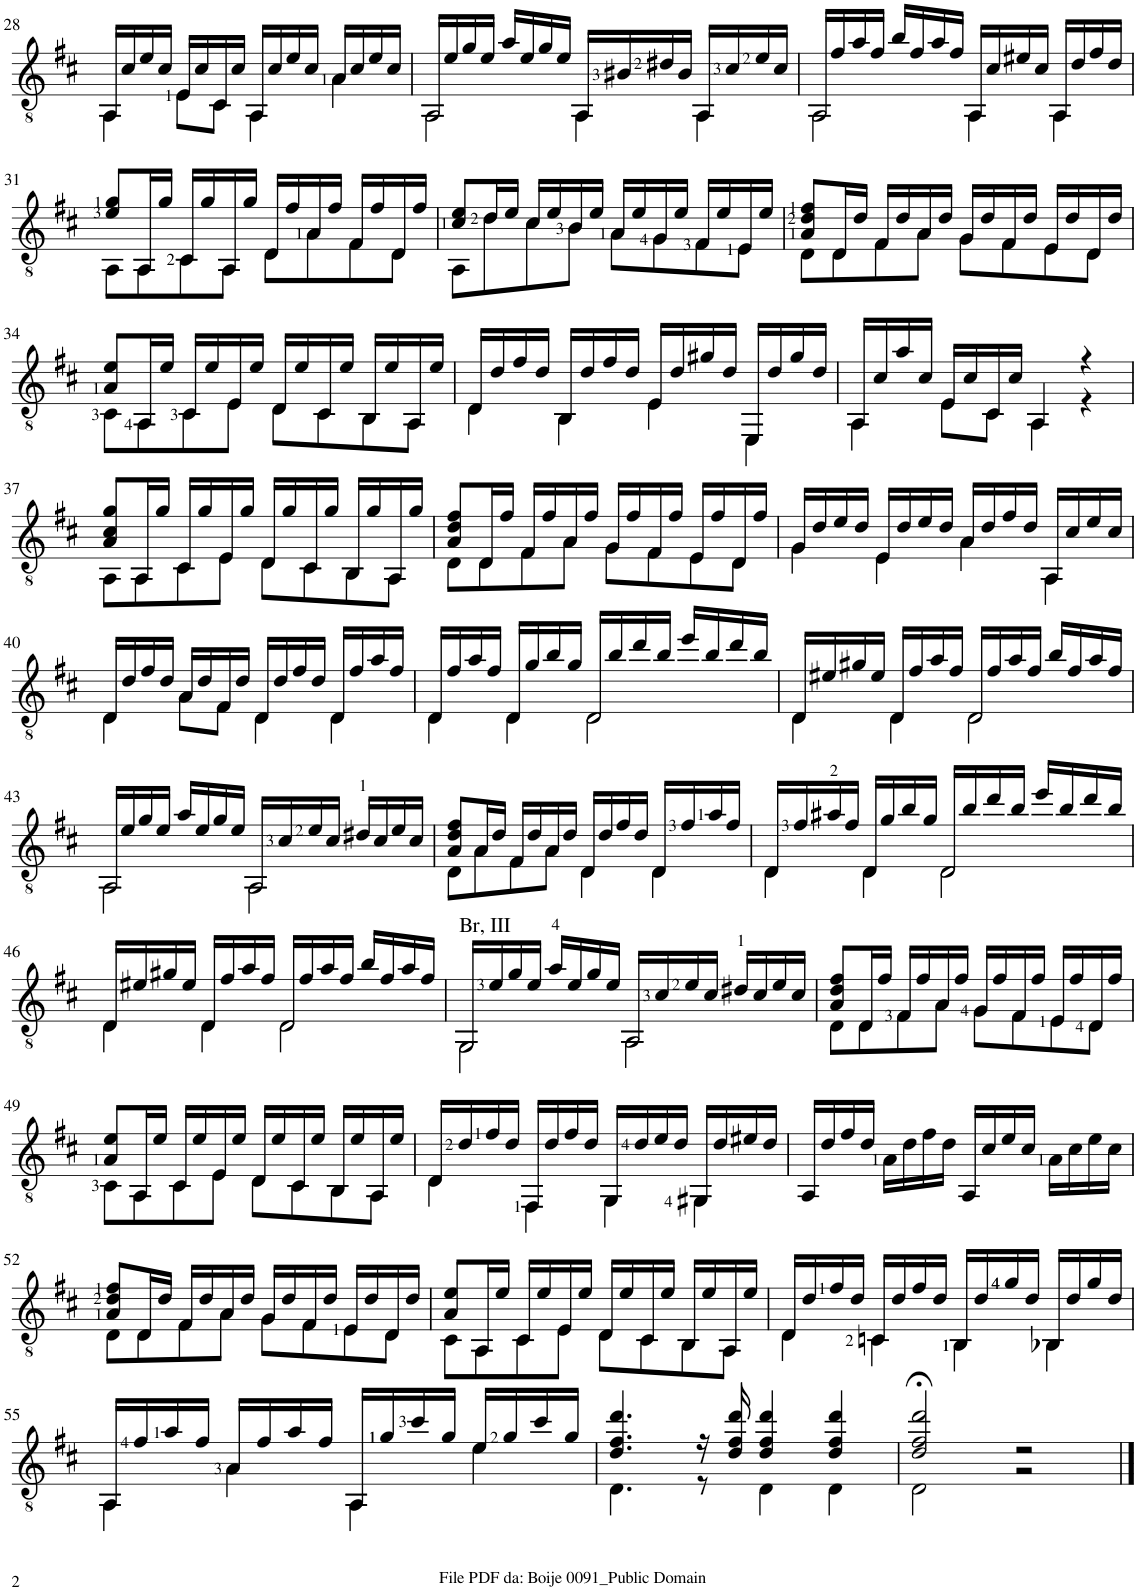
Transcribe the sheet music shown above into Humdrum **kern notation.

**kern
*part1
*staff1
*I"Guitar
*I'Guit.
!!LO:PB:g=z
*clefGv2
*k[f#c#]
*M4/4
*met(c)
=28
*^
16AA/LL	4AA\
16c#/	.
16e/	.
16c#/JJ	.
16E/LL	8E\L
16c#/	.
16C#/	8C#\J
16c#/JJ	.
16AA/LL	4AA\
16c#/	.
16e/	.
16c#/JJ	.
16A/LL	4A\
16c#/	.
16e/	.
16c#/JJ	.
=29	=29
!LO:N:head=open	!
16AA/LL	2AA\
16e/	.
16g/	.
16e/JJ	.
16a/LL	.
16e/	.
16g/	.
16e/JJ	.
16AA/LL	4AA\
16B#X/	.
16d#X/	.
16B#/JJ	.
16AA/LL	4AA\
16c#/	.
16e/	.
16c#/JJ	.
=30	=30
!LO:N:head=open	!
16AA/LL	2AA\
16f#/	.
16a/	.
16f#/JJ	.
16b/LL	.
16f#/	.
16a/	.
16f#/JJ	.
16AA/LL	4AA\
16c#/	.
16e#X/	.
16c#/JJ	.
16AA/LL	4AA\
16d/	.
16f#/	.
16d/JJ	.
!!LO:LB:g=z	!!
=31	=31
8e/ 8g/L	8AA\L
16AA/L	8AA\
16g/JJ	.
16C#/LL	8C#\
16g/	.
16AA/	8AA\J
16g/JJ	.
16D/LL	8D\L
16f#/	.
16A/	8A\
16f#/JJ	.
16F#/LL	8F#\
16f#/	.
16D/	8D\J
16f#/JJ	.
=32	=32
8c#/ 8e/L	8AA\L
16d/L	8d\
16e/JJ	.
16c#/LL	8c#\
16e/	.
16B/	8B\J
16e/JJ	.
16A/LL	8A\L
16e/	.
16G/	8G\
16e/JJ	.
16F#/LL	8F#\
16e/	.
16E/	8E\J
16e/JJ	.
=33	=33
8A/ 8d/ 8f#/L	8D\L
16D/L	8D\
16d/JJ	.
16F#/LL	8F#\
16d/	.
16A/	8A\J
16d/JJ	.
16G/LL	8G\L
16d/	.
16F#/	8F#\
16d/JJ	.
16E/LL	8E\
16d/	.
16D/	8D\J
16d/JJ	.
!!LO:LB:g=z	!!
=34	=34
8A/ 8e/L	8C#\L
16AA/L	8AA\
16e/JJ	.
16C#/LL	8C#\
16e/	.
16E/	8E\J
16e/JJ	.
16D/LL	8D\L
16e/	.
16C#/	8C#\
16e/JJ	.
16BB/LL	8BB\
16e/	.
16AA/	8AA\J
16e/JJ	.
=35	=35
16D/LL	4D\
16d/	.
16f#/	.
16d/JJ	.
16BB/LL	4BB\
16d/	.
16f#/	.
16d/JJ	.
16E/LL	4E\
16d/	.
16g#X/	.
16d/JJ	.
16EE/LL	4EE\
16d/	.
16g#/	.
16d/JJ	.
=36	=36
16AA/LL	4AA\
16c#/	.
16a/	.
16c#/JJ	.
16E/LL	8E\L
16c#/	.
16C#/	8C#\J
16c#/JJ	.
4AA/	4AA\
4r	4r
!!LO:LB:g=z	!!
=37	=37
8A/ 8c#/ 8g/L	8AA\L
16AA/L	8AA\
16g/JJ	.
16C#/LL	8C#\
16g/	.
16E/	8E\J
16g/JJ	.
16D/LL	8D\L
16g/	.
16C#/	8C#\
16g/JJ	.
16BB/LL	8BB\
16g/	.
16AA/	8AA\J
16g/JJ	.
=38	=38
8A/ 8d/ 8f#/L	8D\L
16D/L	8D\
16f#/JJ	.
16F#/LL	8F#\
16f#/	.
16A/	8A\J
16f#/JJ	.
16G/LL	8G\L
16f#/	.
16F#/	8F#\
16f#/JJ	.
16E/LL	8E\
16f#/	.
16D/	8D\J
16f#/JJ	.
=39	=39
16G/LL	4G\
16d/	.
16e/	.
16d/JJ	.
16E/LL	4E\
16d/	.
16e/	.
16d/JJ	.
16A/LL	4A\
16d/	.
16f#/	.
16d/JJ	.
16AA/LL	4AA\
16c#/	.
16e/	.
16c#/JJ	.
!!LO:LB:g=z	!!
=40	=40
16D/LL	4D\
16d/	.
16f#/	.
16d/JJ	.
16A/LL	8A\L
16d/	.
16F#/	8F#\J
16d/JJ	.
16D/LL	4D\
16d/	.
16f#/	.
16d/JJ	.
16D/LL	4D\
16f#/	.
16a/	.
16f#/JJ	.
=41	=41
16D/LL	4D\
16f#/	.
16a/	.
16f#/JJ	.
16D/LL	4D\
16g/	.
16b/	.
16g/JJ	.
!LO:N:head=open	!
16D/LL	2D\
16b/	.
16dd/	.
16b/JJ	.
16ee/LL	.
16b/	.
16dd/	.
16b/JJ	.
=42	=42
16D/LL	4D\
16e#X/	.
16g#X/	.
16e#/JJ	.
16D/LL	4D\
16f#/	.
16a/	.
16f#/JJ	.
!LO:N:head=open	!
16D/LL	2D\
16f#/	.
16a/	.
16f#/JJ	.
16b/LL	.
16f#/	.
16a/	.
16f#/JJ	.
!!LO:LB:g=z	!!
=43	=43
!LO:N:head=open	!
16AA/LL	2AA\
16e/	.
16g/	.
16e/JJ	.
16a/LL	.
16e/	.
16g/	.
16e/JJ	.
!LO:N:head=open	!
16AA/LL	2AA\
16c#/	.
16e/	.
16c#/JJ	.
16d#X/LL	.
16c#/	.
16e/	.
16c#/JJ	.
=44	=44
8A/ 8d/ 8f#/L	8D\L
16A/L	8A\
16d/JJ	.
16F#/LL	8F#\
16d/	.
16A/	8A\J
16d/JJ	.
16D/LL	4D\
16d/	.
16f#/	.
16d/JJ	.
16D/LL	4D\
16f#/	.
16a/	.
16f#/JJ	.
=45	=45
16D/LL	4D\
16f#/	.
16a#X/	.
16f#/JJ	.
16D/LL	4D\
16g/	.
16b/	.
16g/JJ	.
!LO:N:head=open	!
16D/LL	2D\
16b/	.
16dd/	.
16b/JJ	.
16ee/LL	.
16b/	.
16dd/	.
16b/JJ	.
!!LO:LB:g=z	!!
=46	=46
16D/LL	4D\
16e#X/	.
16g#X/	.
16e#/JJ	.
16D/LL	4D\
16f#/	.
16a/	.
16f#/JJ	.
!LO:N:head=open	!
16D/LL	2D\
16f#/	.
16a/	.
16f#/JJ	.
16b/LL	.
16f#/	.
16a/	.
16f#/JJ	.
=47	=47
!LO:TX:a:t=Br, III	!
!LO:N:head=open	!
16GG/LL	2GG\
16e/	.
16g/	.
16e/JJ	.
16a/LL	.
16e/	.
16g/	.
16e/JJ	.
!LO:N:head=open	!
16AA/LL	2AA\
16c#/	.
16e/	.
16c#/JJ	.
16d#X/LL	.
16c#/	.
16e/	.
16c#/JJ	.
=48	=48
8A/ 8d/ 8f#/L	8D\L
16D/L	8D\
16f#/JJ	.
16F#/LL	8F#\
16f#/	.
16A/	8A\J
16f#/JJ	.
16G/LL	8G\L
16f#/	.
16F#/	8F#\
16f#/JJ	.
16E/LL	8E\
16f#/	.
16D/	8D\J
16f#/JJ	.
!!LO:LB:g=z	!!
=49	=49
8A/ 8e/L	8C#\L
16AA/L	8AA\
16e/JJ	.
16C#/LL	8C#\
16e/	.
16E/	8E\J
16e/JJ	.
16D/LL	8D\L
16e/	.
16C#/	8C#\
16e/JJ	.
16BB/LL	8BB\
16e/	.
16AA/	8AA\J
16e/JJ	.
=50	=50
16D/LL	4D\
16d/	.
16f#/	.
16d/JJ	.
16FF#/LL	4FF#\
16d/	.
16f#/	.
16d/JJ	.
16GG/LL	4GG\
16d/	.
16e/	.
16d/JJ	.
16GG#X/LL	4GG#\
16d/	.
16e#X/	.
16d/JJ	.
*v	*v
=51
16AA/LL
16d/
16f#/
16d/JJ
16A\LL
16d\
16f#\
16d\JJ
16AA/LL
16c#/
16e/
16c#/JJ
16A\LL
16c#\
16e\
16c#\JJ
!!LO:LB:g=z
=52
*^
8A/ 8d/ 8f#/L	8D\L
16D/L	8D\
16d/JJ	.
16F#/LL	8F#\
16d/	.
16A/	8A\J
16d/JJ	.
16G/LL	8G\L
16d/	.
16F#/	8F#\
16d/JJ	.
16E/LL	8E\
16d/	.
16D/	8D\J
16d/JJ	.
=53	=53
8A/ 8e/L	8C#\L
16AA/L	8AA\
16e/JJ	.
16C#/LL	8C#\
16e/	.
16E/	8E\J
16e/JJ	.
16D/LL	8D\L
16e/	.
16C#/	8C#\
16e/JJ	.
16BB/LL	8BB\
16e/	.
16AA/	8AA\J
16e/JJ	.
=54	=54
16D/LL	4D\
16d/	.
16f#/	.
16d/JJ	.
16Cn/LL	4C\
16d/	.
16f#/	.
16d/JJ	.
16BB/LL	4BB\
16d/	.
16g/	.
16d/JJ	.
16BB-X/LL	4BB-\
16d/	.
16g/	.
16d/JJ	.
!!LO:LB:g=z	!!
=55	=55
16AA/LL	4AA\
16f#/	.
16a/	.
16f#/JJ	.
16A/LL	4A\
16f#/	.
16a/	.
16f#/JJ	.
16AA/LL	4AA\
16g/	.
16cc#/	.
16g/JJ	.
16e/LL	4e\
16g/	.
16cc#/	.
16g/JJ	.
=56	=56
4.d/ 4.f#/ 4.dd/	4.D\
16r	8r
16d/ 16f#/ 16dd/	.
4d/ 4f#/ 4dd/	4D\
4d/ 4f#/ 4dd/	4D\
=57	=57
2d/;< 2f#/;< 2dd/;<	2D\
2r	2r
*v	*v
==
*-
